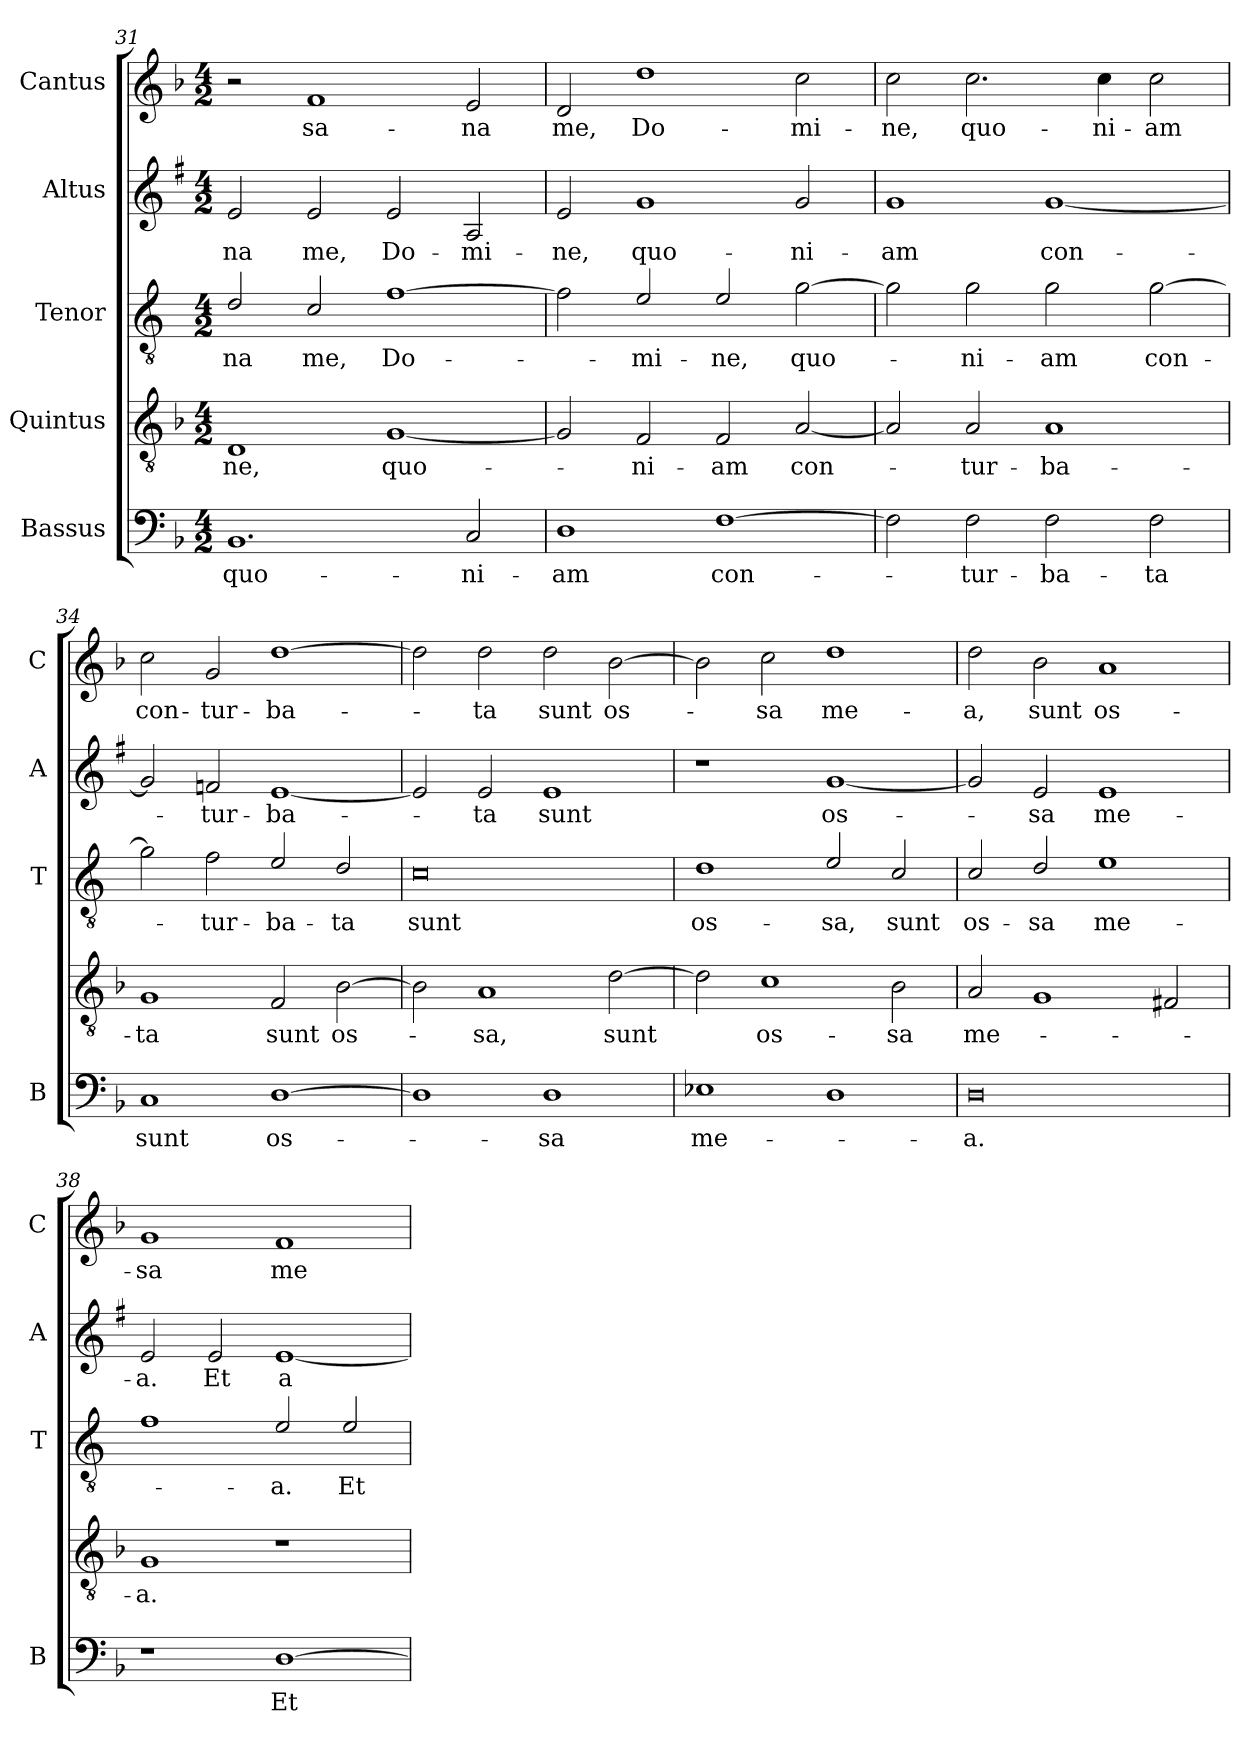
**kern	**text	**kern	**text	**kern	**text	**kern	**text	**kern	**text
*part5	*part5	*part4	*part4	*part3	*part3	*part2	*part2	*part1	*part1
*staff5	*staff5	*staff4	*staff4	*staff3	*staff3	*staff2	*staff2	*staff1	*staff1
*I"Bassus	*	*I"Quintus	*	*I"Tenor	*	*I"Altus	*	*I"Cantus	*
*I'B	*	*	*	*I'T	*	*I'A	*	*I'C	*
*clefF4	*	*clefGv2	*	*clefGv2	*	*clefG2	*	*clefG2	*
*	*	*	*	*ITrd4c7	*	*ITrd1c2	*	*	*
*k[b-]	*	*k[b-]	*	*k[b-]	*	*k[b-]	*	*k[b-]	*
*F:	*	*F:	*	*F:	*	*F:	*	*F:	*
*M4/2	*	*M4/2	*	*M4/2	*	*M4/2	*	*M4/2	*
=31	=31	=31	=31	=31	=31	=31	=31	=31	=31
!	!LO:LY:b	!	!LO:LY:b	!	!LO:LY:b	!	!LO:LY:b	!	!
1.BB-	quo-	1D	-ne,	2G/	-na	2d/	-na	2r	.
!	!	!	!	!	!LO:LY:b	!	!LO:LY:b	!	!LO:LY:b
.	.	.	.	2F/	me,	2d/	me,	1f	sa-
!	!	!	!LO:LY:b	!	!LO:LY:b	!	!LO:LY:b	!	!
.	.	[1G	quo-	[1B-	Do-	2d/	Do-	.	.
!	!LO:LY:b	!	!	!	!	!	!LO:LY:b	!	!LO:LY:b
2C/	-ni-	.	.	.	.	2G/	-mi-	2e/	-na
=32	=32	=32	=32	=32	=32	=32	=32	=32	=32
!	!LO:LY:b	!	!	!	!	!	!LO:LY:b	!	!LO:LY:b
1D	-am	2G/]	.	2B-\]	.	2d/	-ne,	2d/	me,
!	!	!	!LO:LY:b	!	!LO:LY:b	!	!LO:LY:b	!	!LO:LY:b
.	.	2F/	-ni-	2A/	-mi-	1f	quo-	1dd	Do-
!	!LO:LY:b	!	!LO:LY:b	!	!LO:LY:b	!	!	!	!
[1F	con-	2F/	-am	2A/	-ne,	.	.	.	.
!	!	!	!LO:LY:b	!	!LO:LY:b	!	!LO:LY:b	!	!LO:LY:b
.	.	[2A/	con-	[2c\	quo-	2f/	-ni-	2cc\	-mi-
=33	=33	=33	=33	=33	=33	=33	=33	=33	=33
!	!	!	!	!	!	!	!LO:LY:b	!	!LO:LY:b
2F\]	.	2A/]	.	2c\]	.	1f	-am	2cc\	-ne,
!	!LO:LY:b	!	!LO:LY:b	!	!LO:LY:b	!	!	!	!LO:LY:b
2F\	-tur-	2A/	-tur-	2c\	-ni-	.	.	2.cc\	quo-
!	!LO:LY:b	!	!LO:LY:b	!	!LO:LY:b	!	!LO:LY:b	!	!
2F\	-ba-	1A	-ba-	2c\	-am	[1f	con-	.	.
!	!	!	!	!	!	!	!	!	!LO:LY:b
.	.	.	.	.	.	.	.	4cc\	-ni-
!	!LO:LY:b	!	!	!	!LO:LY:b	!	!	!	!LO:LY:b
2F\	-ta	.	.	[2c\	con-	.	.	2cc\	-am
=34	=34	=34	=34	=34	=34	=34	=34	=34	=34
!	!LO:LY:b	!	!LO:LY:b	!	!	!	!	!	!LO:LY:b
1C	sunt	1G	-ta	2c\]	.	2f/]	.	2cc\	con-
!	!	!	!	!	!LO:LY:b	!	!LO:LY:b	!	!LO:LY:b
.	.	.	.	2B-\	-tur-	2e-X/	-tur-	2g/	-tur-
!	!LO:LY:b	!	!LO:LY:b	!	!LO:LY:b	!	!LO:LY:b	!	!LO:LY:b
[1D	os-	2F/	sunt	2A/	-ba-	[1d	-ba-	[1dd	-ba-
!	!	!	!LO:LY:b	!	!LO:LY:b	!	!	!	!
.	.	[2B-\	os-	2G/	-ta	.	.	.	.
=35	=35	=35	=35	=35	=35	=35	=35	=35	=35
!	!	!	!	!	!LO:LY:b	!	!	!	!
1D]	.	2B-\]	.	0F	sunt	2d/]	.	2dd\]	.
!	!	!	!LO:LY:b	!	!	!	!LO:LY:b	!	!LO:LY:b
.	.	1A	-sa,	.	.	2d/	-ta	2dd\	-ta
!	!LO:LY:b	!	!	!	!	!	!LO:LY:b	!	!LO:LY:b
1D	-sa	.	.	.	.	1d	sunt	2dd\	sunt
!	!	!	!LO:LY:b	!	!	!	!	!	!LO:LY:b
.	.	[2d\	sunt	.	.	.	.	[2b-\	os-
!!LO:PB:g=z
=36	=36	=36	=36	=36	=36	=36	=36	=36	=36
!	!LO:LY:b	!	!	!	!LO:LY:b	!	!	!	!
1E-X	me-	2d\]	.	1G	os-	1r	.	2b-\]	.
!	!	!	!LO:LY:b	!	!	!	!	!	!LO:LY:b
.	.	1c	os-	.	.	.	.	2cc\	-sa
!	!	!	!	!	!LO:LY:b	!	!LO:LY:b	!	!LO:LY:b
1D	.	.	.	2A/	-sa,	[1f	os-	1dd	me-
!	!	!	!LO:LY:b	!	!LO:LY:b	!	!	!	!
.	.	2B-\	-sa	2F/	sunt	.	.	.	.
=37	=37	=37	=37	=37	=37	=37	=37	=37	=37
!	!LO:LY:b	!	!LO:LY:b	!	!LO:LY:b	!	!	!	!LO:LY:b
0D	-a.	2A/	me-	2F/	os-	2f/]	.	2dd\	-a,
!	!	!	!	!	!LO:LY:b	!	!LO:LY:b	!	!LO:LY:b
.	.	1G	.	2G/	-sa	2d/	-sa	2b-\	sunt
!	!	!	!	!	!LO:LY:b	!	!LO:LY:b	!	!LO:LY:b
.	.	.	.	1A	me-	1d	me-	1a	os-
.	.	2F#X/	.	.	.	.	.	.	.
=38	=38	=38	=38	=38	=38	=38	=38	=38	=38
!	!	!	!LO:LY:b	!	!	!	!LO:LY:b	!	!LO:LY:b
1r	.	1G	-a.	1B-	.	2d/	-a.	1g	-sa
!	!	!	!	!	!	!	!LO:LY:b	!	!
.	.	.	.	.	.	2d/	Et	.	.
!	!LO:LY:b	!	!	!	!LO:LY:b	!	!LO:LY:b	!	!LO:LY:b
[1D	Et	1r	.	2A/	-a.	[1d	a-	1f	me-
!	!	!	!	!	!LO:LY:b	!	!	!	!
.	.	.	.	2A/	Et	.	.	.	.
=	=	=	=	=	=	=	=	=	=
*-	*-	*-	*-	*-	*-	*-	*-	*-	*-
